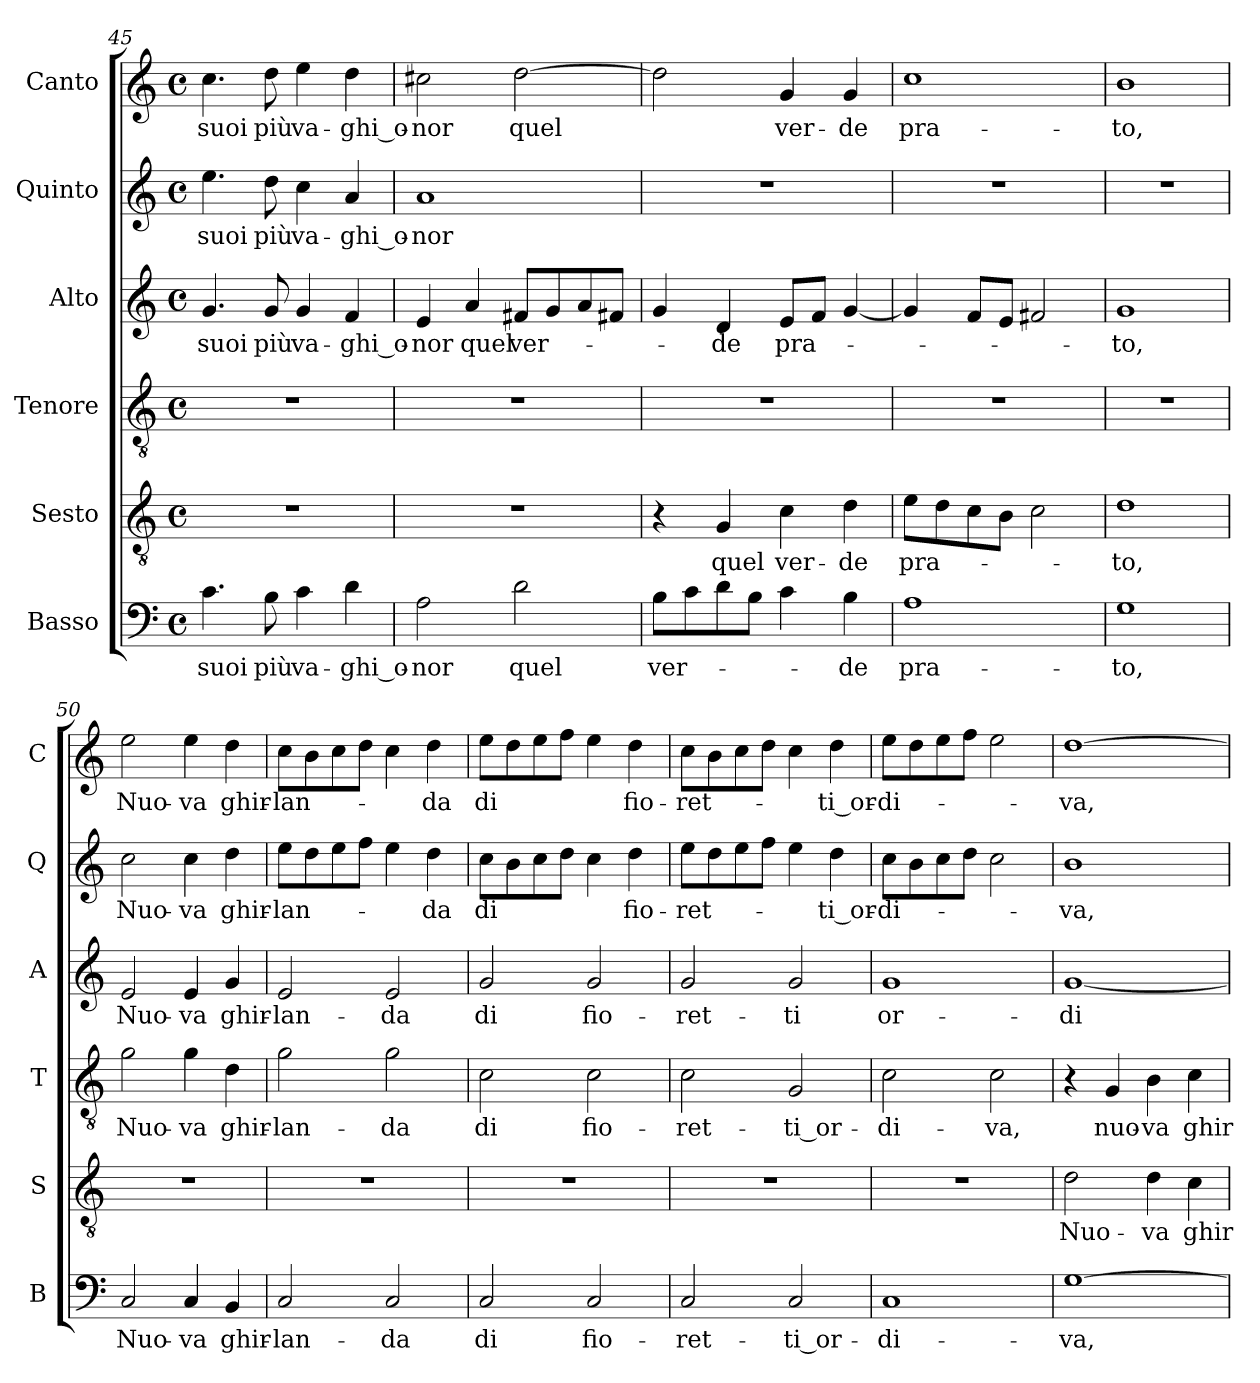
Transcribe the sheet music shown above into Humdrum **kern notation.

**kern	**text	**kern	**text	**kern	**text	**kern	**text	**kern	**text	**kern	**text
*part6	*part6	*part5	*part5	*part4	*part4	*part3	*part3	*part2	*part2	*part1	*part1
*staff6	*staff6	*staff5	*staff5	*staff4	*staff4	*staff3	*staff3	*staff2	*staff2	*staff1	*staff1
*I"Basso	*	*I"Sesto	*	*I"Tenore	*	*I"Alto	*	*I"Quinto	*	*I"Canto	*
*I'B	*	*I'S	*	*I'T	*	*I'A	*	*I'Q	*	*I'C	*
*clefF4	*	*clefGv2	*	*clefGv2	*	*clefG2	*	*clefG2	*	*clefG2	*
*k[]	*	*k[]	*	*k[]	*	*k[]	*	*k[]	*	*k[]	*
*C:	*	*C:	*	*C:	*	*C:	*	*C:	*	*C:	*
*M4/4	*	*M4/4	*	*M4/4	*	*M4/4	*	*M4/4	*	*M4/4	*
*met(c)	*	*met(c)	*	*met(c)	*	*met(c)	*	*met(c)	*	*met(c)	*
=45	=45	=45	=45	=45	=45	=45	=45	=45	=45	=45	=45
4.c	-suoi	1r	.	1r	.	4.g	-suoi	4.ee	-suoi	4.cc	-suoi
8B	-più	.	.	.	.	8g	-più	8dd	-più	8dd	-più
4c	va-	.	.	.	.	4g	va-	4cc	va-	4ee	va-
4d	ghi_o-	.	.	.	.	4f	ghi_o-	4a	ghi_o-	4dd	ghi_o-
=46	=46	=46	=46	=46	=46	=46	=46	=46	=46	=46	=46
2A	-nor	1r	.	1r	.	4e	-nor	1a	-nor	2cc#X	-nor
.	.	.	.	.	.	4a	-quel	.	.	.	.
2d	-quel	.	.	.	.	8f#XL	ver-	.	.	[2dd	-quel
.	.	.	.	.	.	8g	.	.	.	.	.
.	.	.	.	.	.	8a	.	.	.	.	.
.	.	.	.	.	.	8f#XJ	.	.	.	.	.
=47	=47	=47	=47	=47	=47	=47	=47	=47	=47	=47	=47
8BL	ver-	4r	.	1r	.	4g	.	1r	.	2dd]	.
8c	.	.	.	.	.	.	.	.	.	.	.
8d	.	4G	-quel	.	.	4d	-de	.	.	.	.
8BJ	.	.	.	.	.	.	.	.	.	.	.
4c	.	4c	ver-	.	.	8eL	pra-	.	.	4g	ver-
.	.	.	.	.	.	8fJ	.	.	.	.	.
4B	-de	4d	-de	.	.	[4g	.	.	.	4g	-de
=48	=48	=48	=48	=48	=48	=48	=48	=48	=48	=48	=48
1A	pra-	8eL	pra-	1r	.	4g]	.	1r	.	1cc	pra-
.	.	8d	.	.	.	.	.	.	.	.	.
.	.	8c	.	.	.	8fL	.	.	.	.	.
.	.	8BJ	.	.	.	8eJ	.	.	.	.	.
.	.	2c	.	.	.	2f#X	.	.	.	.	.
=49	=49	=49	=49	=49	=49	=49	=49	=49	=49	=49	=49
1G	-to,	1d	-to,	1r	.	1g	-to,	1r	.	1b	-to,
=50	=50	=50	=50	=50	=50	=50	=50	=50	=50	=50	=50
2C	Nuo-	1r	.	2g	Nuo-	2e	Nuo-	2cc	Nuo-	2ee	Nuo-
4C	-va	.	.	4g	-va	4e	-va	4cc	-va	4ee	-va
4BB	ghir-	.	.	4d	ghir-	4g	ghir-	4dd	ghir-	4dd	ghir-
=51	=51	=51	=51	=51	=51	=51	=51	=51	=51	=51	=51
2C	lan-	1r	.	2g	lan-	2e	lan-	8eeL	lan-	8ccL	lan-
.	.	.	.	.	.	.	.	8dd	.	8b	.
.	.	.	.	.	.	.	.	8ee	.	8cc	.
.	.	.	.	.	.	.	.	8ffJ	.	8ddJ	.
2C	-da	.	.	2g	-da	2e	-da	4ee	.	4cc	.
.	.	.	.	.	.	.	.	4dd	-da	4dd	-da
=52	=52	=52	=52	=52	=52	=52	=52	=52	=52	=52	=52
2C	-di	1r	.	2c	-di	2g	-di	8ccL	-di	8eeL	-di
.	.	.	.	.	.	.	.	8b	.	8dd	.
.	.	.	.	.	.	.	.	8cc	.	8ee	.
.	.	.	.	.	.	.	.	8ddJ	.	8ffJ	.
2C	fio-	.	.	2c	fio-	2g	fio-	4cc	.	4ee	.
.	.	.	.	.	.	.	.	4dd	fio-	4dd	fio-
=53	=53	=53	=53	=53	=53	=53	=53	=53	=53	=53	=53
2C	ret-	1r	.	2c	ret-	2g	ret-	8eeL	ret-	8ccL	ret-
.	.	.	.	.	.	.	.	8dd	.	8b	.
.	.	.	.	.	.	.	.	8ee	.	8cc	.
.	.	.	.	.	.	.	.	8ffJ	.	8ddJ	.
2C	ti_or-	.	.	2G	ti_or-	2g	-ti	4ee	.	4cc	.
.	.	.	.	.	.	.	.	4dd	ti_or-	4dd	ti_or-
=54	=54	=54	=54	=54	=54	=54	=54	=54	=54	=54	=54
1C	di-	1r	.	2c	di-	1g	or-	8ccL	di-	8eeL	di-
.	.	.	.	.	.	.	.	8b	.	8dd	.
.	.	.	.	.	.	.	.	8cc	.	8ee	.
.	.	.	.	.	.	.	.	8ddJ	.	8ffJ	.
.	.	.	.	2c	-va,	.	.	2cc	.	2ee	.
=55	=55	=55	=55	=55	=55	=55	=55	=55	=55	=55	=55
[1G	-va,	2d	Nuo-	4r	.	[1g	di-	1b	-va,	[1dd	-va,
.	.	.	.	4G	nuo-	.	.	.	.	.	.
.	.	4d	-va	4B	-va	.	.	.	.	.	.
.	.	4c	ghir-	4c	ghir-	.	.	.	.	.	.
=	=	=	=	=	=	=	=	=	=	=	=
*-	*-	*-	*-	*-	*-	*-	*-	*-	*-	*-	*-
